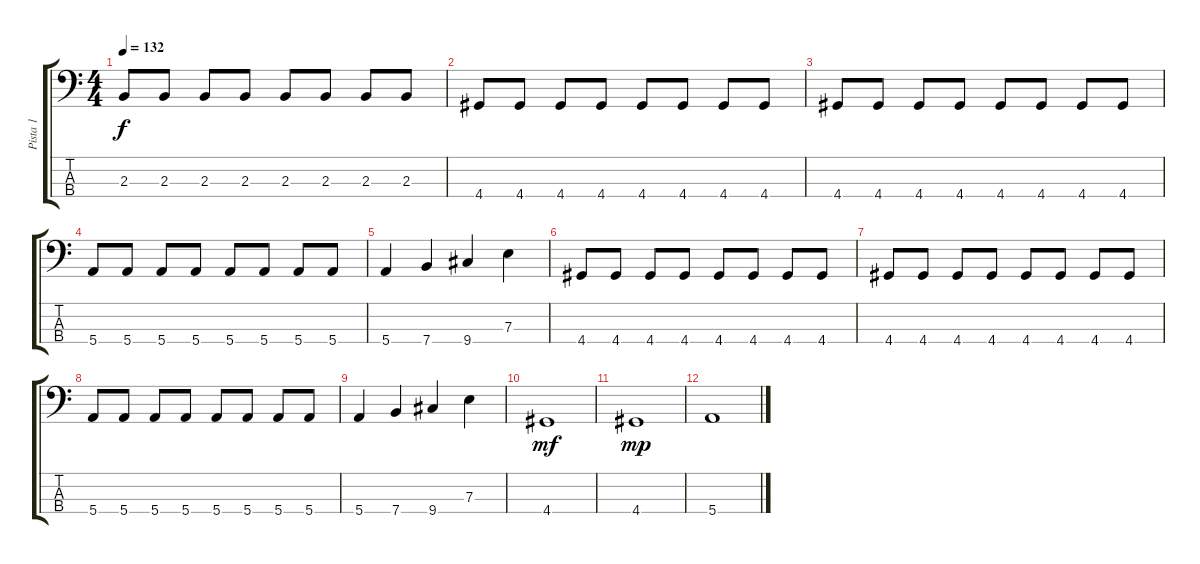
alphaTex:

\track ("Pista 1" "Pista 1") {instrument electricbassfinger}
\staff {score tabs}
\tuning (G2 D2 A1 E1) {hide}
\ts (4 4)
\tempo 132
\clef f4
\ks c
2.3.8{dy f} 2.3.8 2.3.8 2.3.8 2.3.8 2.3.8 2.3.8 2.3.8 |
4.4.8 4.4.8 4.4.8 4.4.8 4.4.8 4.4.8 4.4.8 4.4.8 |
4.4.8 4.4.8 4.4.8 4.4.8 4.4.8 4.4.8 4.4.8 4.4.8 |
5.4.8 5.4.8 5.4.8 5.4.8 5.4.8 5.4.8 5.4.8 5.4.8 |
5.4.4 7.4.4 9.4.4 7.3.4 |
4.4.8 4.4.8 4.4.8 4.4.8 4.4.8 4.4.8 4.4.8 4.4.8 |
4.4.8 4.4.8 4.4.8 4.4.8 4.4.8 4.4.8 4.4.8 4.4.8 |
5.4.8 5.4.8 5.4.8 5.4.8 5.4.8 5.4.8 5.4.8 5.4.8 |
5.4.4 7.4.4 9.4.4 7.3.4 |
4.4.1{dy mf} |
4.4.1{dy mp} |
5.4.1
